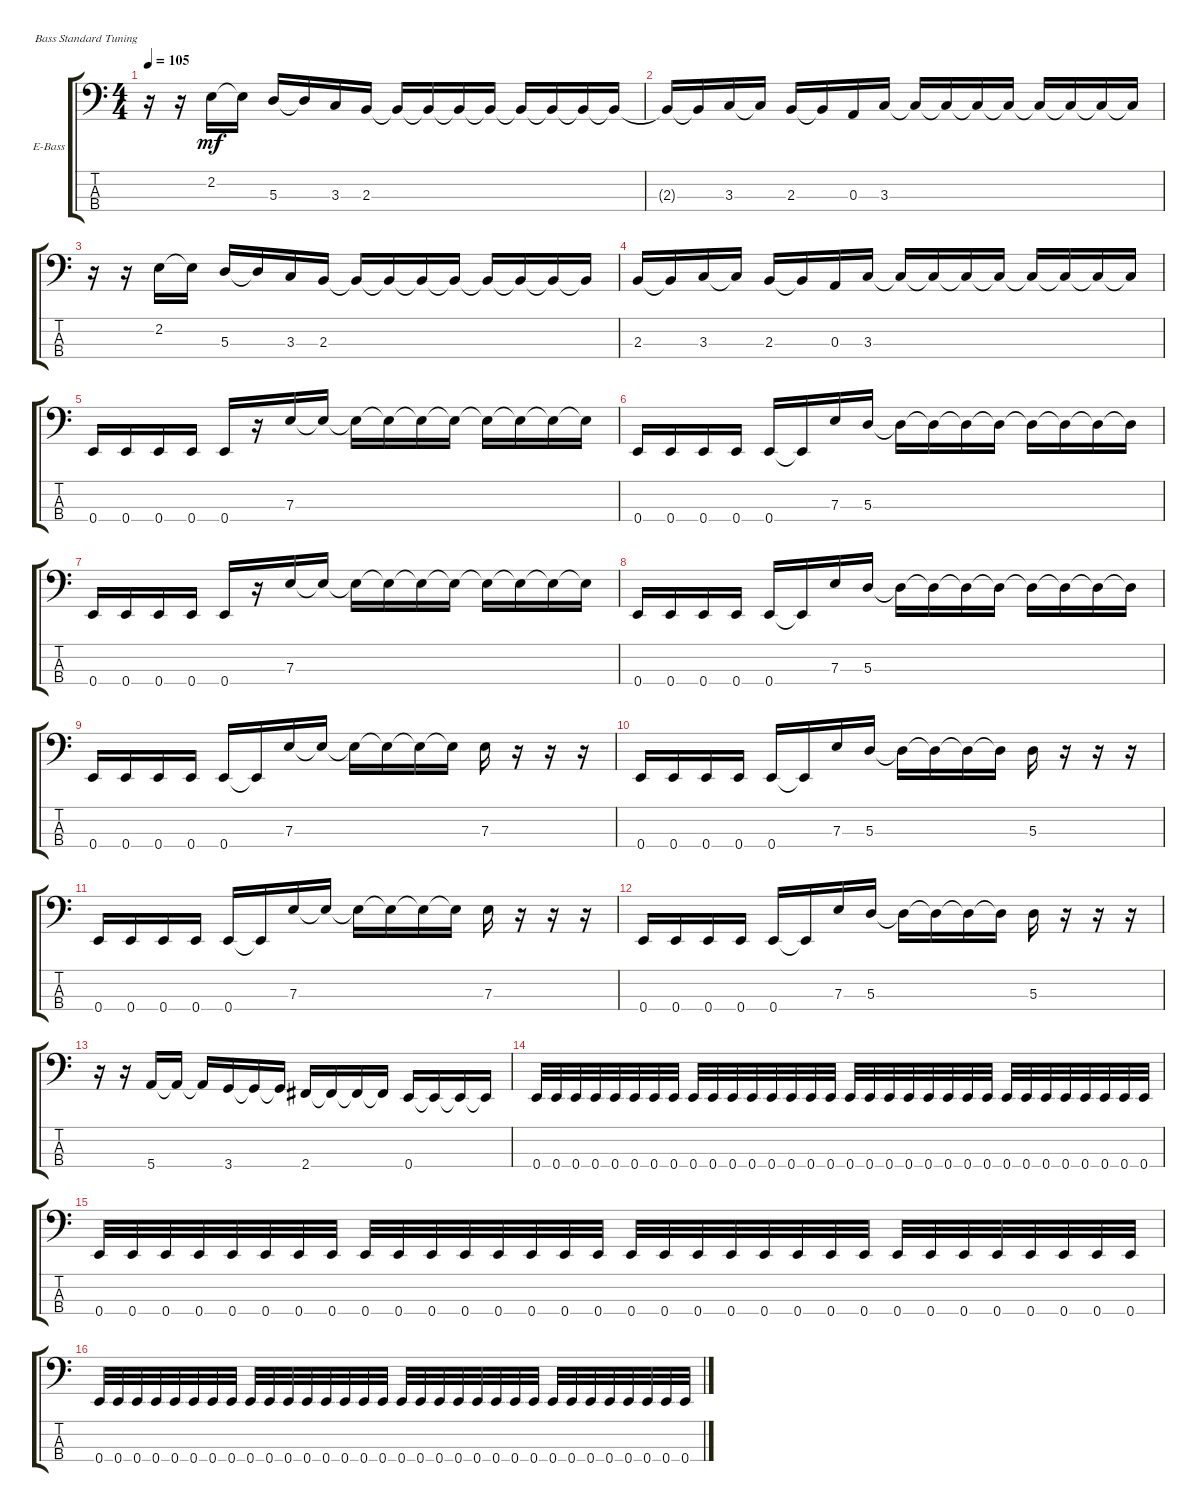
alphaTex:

\defaultSystemsLayout 4
\bracketExtendMode groupsimilarinstruments
\firstSystemTrackNameOrientation horizontal
\otherSystemsTrackNameOrientation horizontal
\track ("Electric Bass" "E-Bass") {instrument electricbassfinger}
\staff {score tabs}
\tuning (G2 D2 A1 E1)
\ts (4 4)
\tempo 105
\clef f4
\ks c
r.16{dy mf} r.16 2.2.16 2.2{t}.16 5.3.16 5.3{t}.16 3.3.16 2.3.16 2.3{t}.16 2.3{t}.16 2.3{t}.16 2.3{t}.16 2.3{t}.16 2.3{t}.16 2.3{t}.16 2.3{t}.16 |
2.3{t}.16 2.3{t}.16 3.3.16 3.3{t}.16 2.3.16 2.3{t}.16 0.3.16 3.3.16 3.3{t}.16 3.3{t}.16 3.3{t}.16 3.3{t}.16 3.3{t}.16 3.3{t}.16 3.3{t}.16 3.3{t}.16 |
r.16 r.16 2.2.16 2.2{t}.16 5.3.16 5.3{t}.16 3.3.16 2.3.16 2.3{t}.16 2.3{t}.16 2.3{t}.16 2.3{t}.16 2.3{t}.16 2.3{t}.16 2.3{t}.16 2.3{t}.16 |
2.3.16 2.3{t}.16 3.3.16 3.3{t}.16 2.3.16 2.3{t}.16 0.3.16 3.3.16 3.3{t}.16 3.3{t}.16 3.3{t}.16 3.3{t}.16 3.3{t}.16 3.3{t}.16 3.3{t}.16 3.3{t}.16 |
0.4.16 0.4.16 0.4.16 0.4.16 0.4.16 r.16 7.3.16 7.3{t}.16 7.3{t}.16 7.3{t}.16 7.3{t}.16 7.3{t}.16 7.3{t}.16 7.3{t}.16 7.3{t}.16 7.3{t}.16 |
0.4.16 0.4.16 0.4.16 0.4.16 0.4.16 0.4{t}.16 7.3.16 5.3.16 5.3{t}.16 5.3{t}.16 5.3{t}.16 5.3{t}.16 5.3{t}.16 5.3{t}.16 5.3{t}.16 5.3{t}.16 |
0.4.16 0.4.16 0.4.16 0.4.16 0.4.16 r.16 7.3.16 7.3{t}.16 7.3{t}.16 7.3{t}.16 7.3{t}.16 7.3{t}.16 7.3{t}.16 7.3{t}.16 7.3{t}.16 7.3{t}.16 |
0.4.16 0.4.16 0.4.16 0.4.16 0.4.16 0.4{t}.16 7.3.16 5.3.16 5.3{t}.16 5.3{t}.16 5.3{t}.16 5.3{t}.16 5.3{t}.16 5.3{t}.16 5.3{t}.16 5.3{t}.16 |
0.4.16 0.4.16 0.4.16 0.4.16 0.4.16 0.4{t}.16 7.3.16 7.3{t}.16 7.3{t}.16 7.3{t}.16 7.3{t}.16 7.3{t}.16 7.3.16 r.16 r.16 r.16 |
0.4.16 0.4.16 0.4.16 0.4.16 0.4.16 0.4{t}.16 7.3.16 5.3.16 5.3{t}.16 5.3{t}.16 5.3{t}.16 5.3{t}.16 5.3.16 r.16 r.16 r.16 |
0.4.16 0.4.16 0.4.16 0.4.16 0.4.16 0.4{t}.16 7.3.16 7.3{t}.16 7.3{t}.16 7.3{t}.16 7.3{t}.16 7.3{t}.16 7.3.16 r.16 r.16 r.16 |
0.4.16 0.4.16 0.4.16 0.4.16 0.4.16 0.4{t}.16 7.3.16 5.3.16 5.3{t}.16 5.3{t}.16 5.3{t}.16 5.3{t}.16 5.3.16 r.16 r.16 r.16 |
r.16 r.16 5.4.16 5.4{t}.16 5.4{t}.16 3.4.16 3.4{t}.16 3.4{t}.16 2.4.16 2.4{t}.16 2.4{t}.16 2.4{t}.16 0.4.16 0.4{t}.16 0.4{t}.16 0.4{t}.16 |
0.4.32 0.4.32 0.4.32 0.4.32 0.4.32 0.4.32 0.4.32 0.4.32 0.4.32 0.4.32 0.4.32 0.4.32 0.4.32 0.4.32 0.4.32 0.4.32 0.4.32 0.4.32 0.4.32 0.4.32 0.4.32 0.4.32 0.4.32 0.4.32 0.4.32 0.4.32 0.4.32 0.4.32 0.4.32 0.4.32 0.4.32 0.4.32 |
0.4.32 0.4.32 0.4.32 0.4.32 0.4.32 0.4.32 0.4.32 0.4.32 0.4.32 0.4.32 0.4.32 0.4.32 0.4.32 0.4.32 0.4.32 0.4.32 0.4.32 0.4.32 0.4.32 0.4.32 0.4.32 0.4.32 0.4.32 0.4.32 0.4.32 0.4.32 0.4.32 0.4.32 0.4.32 0.4.32 0.4.32 0.4.32 |
0.4.32 0.4.32 0.4.32 0.4.32 0.4.32 0.4.32 0.4.32 0.4.32 0.4.32 0.4.32 0.4.32 0.4.32 0.4.32 0.4.32 0.4.32 0.4.32 0.4.32 0.4.32 0.4.32 0.4.32 0.4.32 0.4.32 0.4.32 0.4.32 0.4.32 0.4.32 0.4.32 0.4.32 0.4.32 0.4.32 0.4.32 0.4.32
